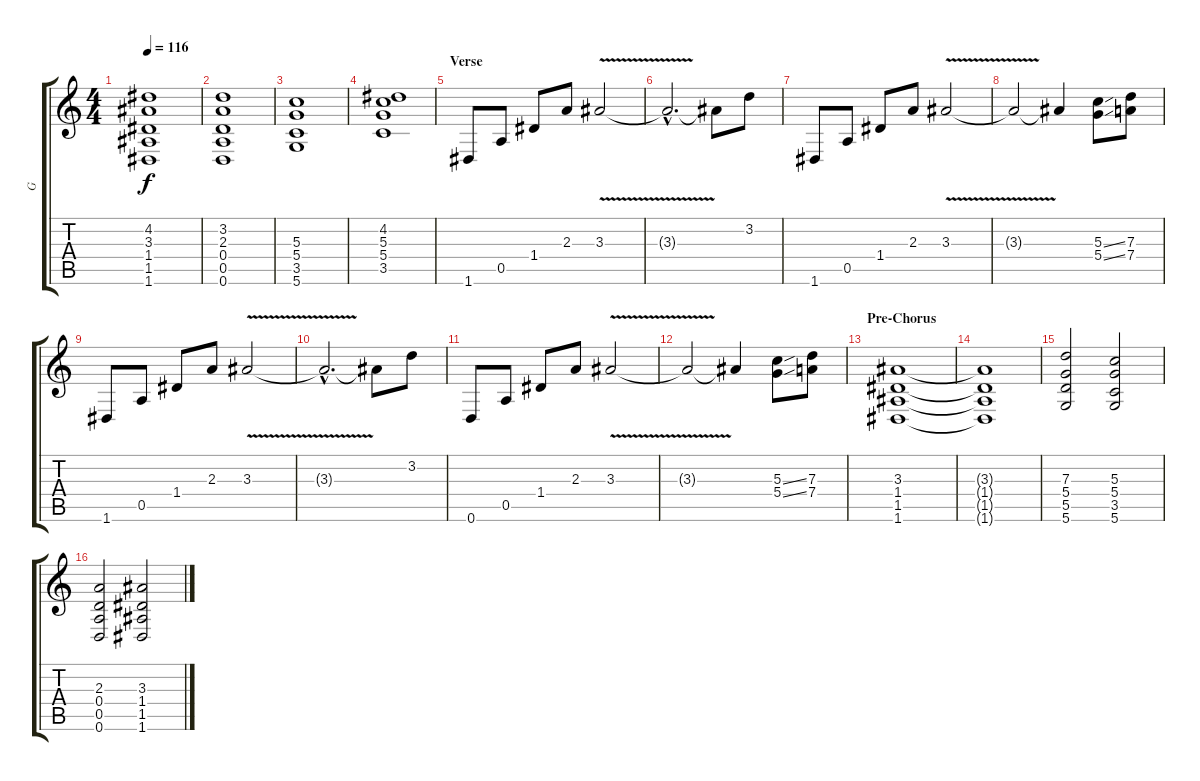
\track ("G" "G") {instrument distortionguitar}
\staff {score tabs}
\tuning (E4 B3 G3 D3 A2 D2) {hide}
\ts (4 4)
\tempo 116
\clef g2
\ks c
(4.2 3.3 1.4 1.5 1.6).1{dy f} |
(3.2 2.3 0.4 0.5 0.6).1 |
(5.3 5.4 3.5 5.6).1 |
(4.2 5.3 5.4 3.5).1 |
\section ("" "Verse")
1.6.8{instrument electricguitarclean} 0.5.8 1.4.8 2.3.8 3.3{v}.2 |
3.3{hac t}.2{d} 3.3{t}.8 3.2.8 |
1.6.8 0.5.8 1.4.8 2.3.8 3.3{v}.2 |
3.3{t}.2 3.3{t}.4 (5.3{ss} 5.4{ss}).8 (7.3 7.4).8 |
1.6.8 0.5.8 1.4.8 2.3.8 3.3{v}.2 |
3.3{hac t}.2{d} 3.3{t}.8 3.2.8 |
0.6.8 0.5.8 1.4.8 2.3.8 3.3{v}.2 |
3.3{t}.2 3.3{t}.4 (5.3{ss} 5.4{ss}).8 (7.3 7.4).8 |
\section ("" "Pre-Chorus")
(3.3 1.4 1.5 1.6).1{instrument distortionguitar} |
(3.3{t} 1.4{t} 1.5{t} 1.6{t}).1 |
(7.3 5.4 5.5 5.6).2 (5.3 5.4 3.5 5.6).2 |
(2.3 0.4 0.5 0.6).2 (3.3 1.4 1.5 1.6).2
